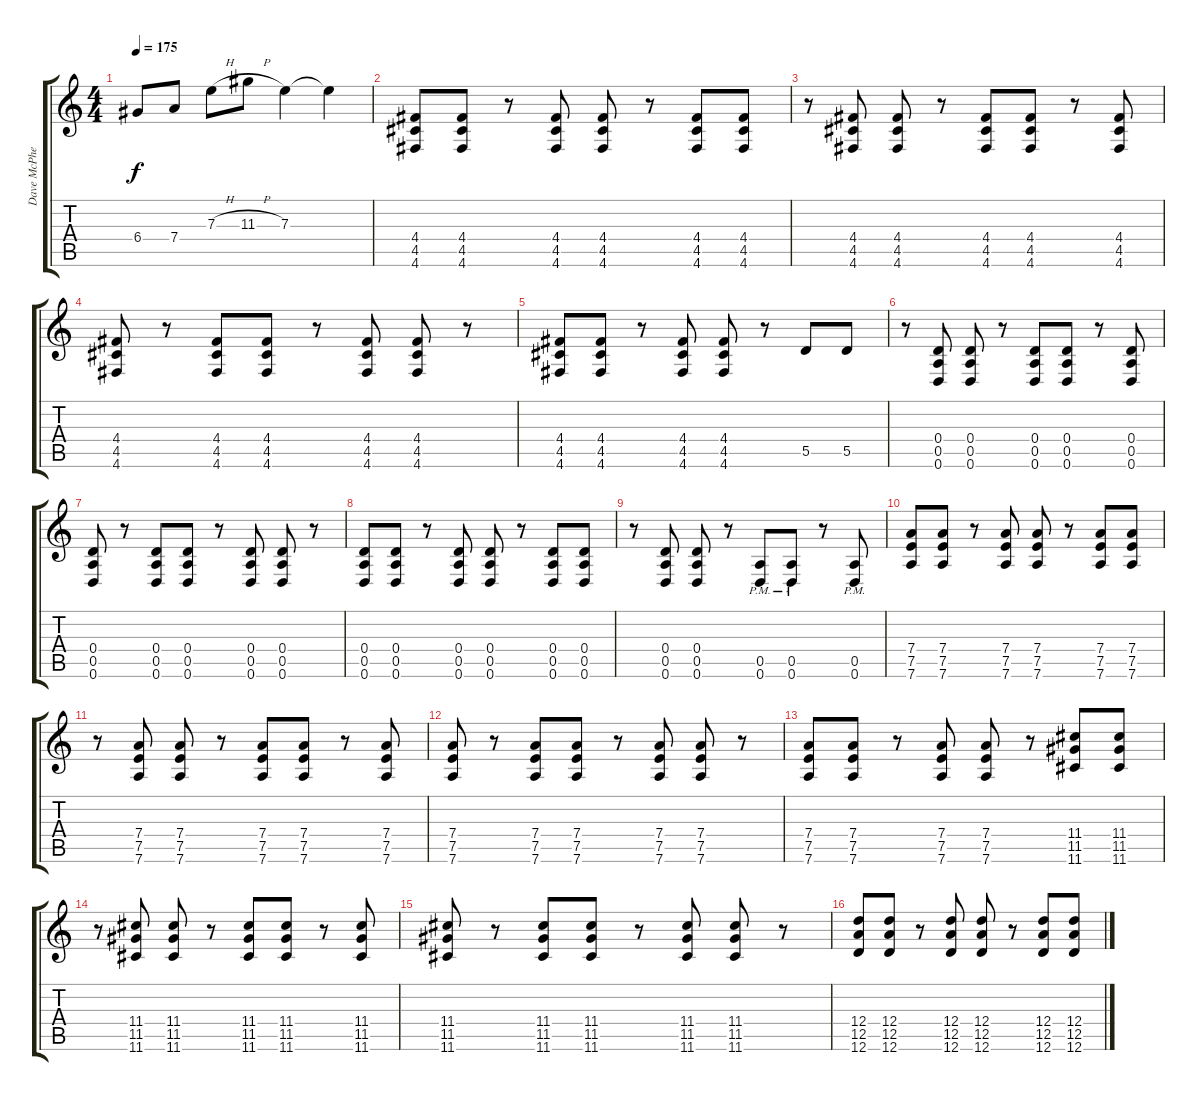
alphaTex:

\track ("Dave McPherson" "Dave McPhe") {instrument distortionguitar}
\staff {score tabs}
\tuning (E4 B3 A3 D3 A2 D2) {hide}
\ts (4 4)
\tempo 175
\clef g2
\ks c
6.4.8{dy f} 7.4.8 7.3{h}.8 11.3{h}.8 7.3.4 7.3{t}.4 |
(4.4 4.5 4.6).8 (4.4 4.5 4.6).8 r.8 (4.4 4.5 4.6).8 (4.4 4.5 4.6).8 r.8 (4.4 4.5 4.6).8 (4.4 4.5 4.6).8 |
r.8 (4.4 4.5 4.6).8 (4.4 4.5 4.6).8 r.8 (4.4 4.5 4.6).8 (4.4 4.5 4.6).8 r.8 (4.4 4.5 4.6).8 |
(4.4 4.5 4.6).8 r.8 (4.4 4.5 4.6).8 (4.4 4.5 4.6).8 r.8 (4.4 4.5 4.6).8 (4.4 4.5 4.6).8 r.8 |
(4.4 4.5 4.6).8 (4.4 4.5 4.6).8 r.8 (4.4 4.5 4.6).8 (4.4 4.5 4.6).8 r.8 5.5.8 5.5.8 |
r.8 (0.4 0.5 0.6).8 (0.4 0.5 0.6).8 r.8 (0.4 0.5 0.6).8 (0.4 0.5 0.6).8 r.8 (0.4 0.5 0.6).8 |
(0.4 0.5 0.6).8 r.8 (0.4 0.5 0.6).8 (0.4 0.5 0.6).8 r.8 (0.4 0.5 0.6).8 (0.4 0.5 0.6).8 r.8 |
(0.4 0.5 0.6).8 (0.4 0.5 0.6).8 r.8 (0.4 0.5 0.6).8 (0.4 0.5 0.6).8 r.8 (0.4 0.5 0.6).8 (0.4 0.5 0.6).8 |
r.8 (0.4 0.5 0.6).8 (0.4 0.5 0.6).8 r.8 (0.5{pm} 0.6{pm}).8 (0.5{pm} 0.6{pm}).8 r.8 (0.5{pm} 0.6{pm}).8 |
(7.4 7.5 7.6).8 (7.4 7.5 7.6).8 r.8 (7.4 7.5 7.6).8 (7.4 7.5 7.6).8 r.8 (7.4 7.5 7.6).8 (7.4 7.5 7.6).8 |
r.8 (7.4 7.5 7.6).8 (7.4 7.5 7.6).8 r.8 (7.4 7.5 7.6).8 (7.4 7.5 7.6).8 r.8 (7.4 7.5 7.6).8 |
(7.4 7.5 7.6).8 r.8 (7.4 7.5 7.6).8 (7.4 7.5 7.6).8 r.8 (7.4 7.5 7.6).8 (7.4 7.5 7.6).8 r.8 |
(7.4 7.5 7.6).8 (7.4 7.5 7.6).8 r.8 (7.4 7.5 7.6).8 (7.4 7.5 7.6).8 r.8 (11.4 11.5 11.6).8 (11.4 11.5 11.6).8 |
r.8 (11.4 11.5 11.6).8 (11.4 11.5 11.6).8 r.8 (11.4 11.5 11.6).8 (11.4 11.5 11.6).8 r.8 (11.4 11.5 11.6).8 |
(11.4 11.5 11.6).8 r.8 (11.4 11.5 11.6).8 (11.4 11.5 11.6).8 r.8 (11.4 11.5 11.6).8 (11.4 11.5 11.6).8 r.8 |
(12.4 12.5 12.6).8 (12.4 12.5 12.6).8 r.8 (12.4 12.5 12.6).8 (12.4 12.5 12.6).8 r.8 (12.4 12.5 12.6).8 (12.4 12.5 12.6).8
